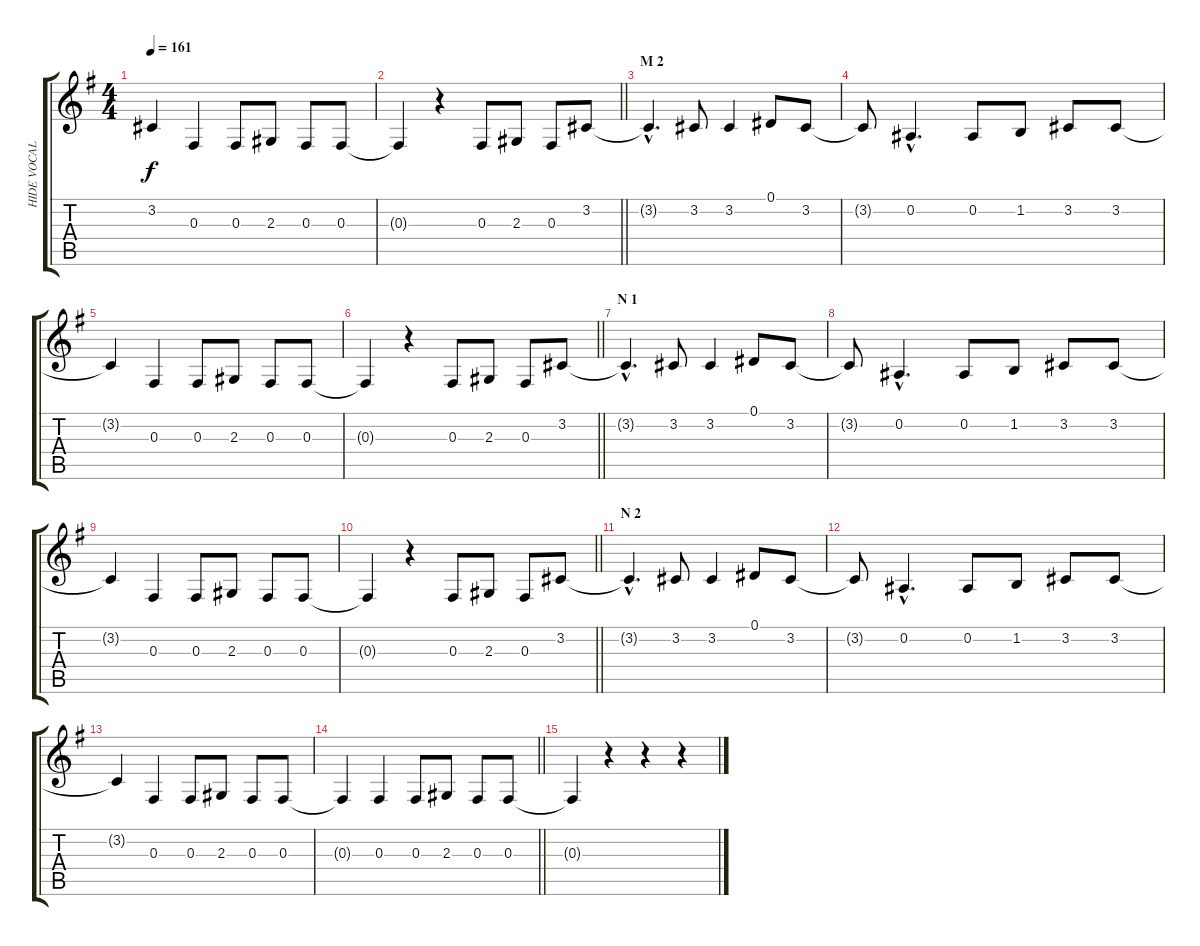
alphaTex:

\track ("HIDE VOCAL" "HIDE VOCAL") {instrument oboe}
\staff {score tabs}
\tuning (Eb4 Bb3 Gb3 Db3 Ab2 Eb2) {hide}
\ts (4 4)
\tempo 161
\clef g2
\ks g
3.2{t}.4{dy f} 0.3.4 0.3.8 2.3.8 0.3.8 0.3.8 |
\barLineRight lightlight
0.3{t}.4 r.4 0.3.8 2.3.8 0.3.8 3.2.8 |
\section ("" "M 2")
3.2{hac t}.4{d} 3.2.8 3.2.4 0.1.8 3.2.8 |
3.2{t}.8 0.2{hac}.4{d} 0.2.8 1.2.8 3.2.8 3.2.8 |
3.2{t}.4 0.3.4 0.3.8 2.3.8 0.3.8 0.3.8 |
\barLineRight lightlight
0.3{t}.4 r.4 0.3.8 2.3.8 0.3.8 3.2.8 |
\section ("" "N 1")
3.2{hac t}.4{d} 3.2.8 3.2.4 0.1.8 3.2.8 |
3.2{t}.8 0.2{hac}.4{d} 0.2.8 1.2.8 3.2.8 3.2.8 |
3.2{t}.4 0.3.4 0.3.8 2.3.8 0.3.8 0.3.8 |
\barLineRight lightlight
0.3{t}.4 r.4 0.3.8 2.3.8 0.3.8 3.2.8 |
\section ("" "N 2")
3.2{hac t}.4{d} 3.2.8 3.2.4 0.1.8 3.2.8 |
3.2{t}.8 0.2{hac}.4{d} 0.2.8 1.2.8 3.2.8 3.2.8 |
3.2{t}.4 0.3.4 0.3.8 2.3.8 0.3.8 0.3.8 |
\barLineRight lightlight
0.3{t}.4 0.3.4 0.3.8 2.3.8 0.3.8 0.3.8 |
0.3{t}.4 r.4 r.4 r.4
